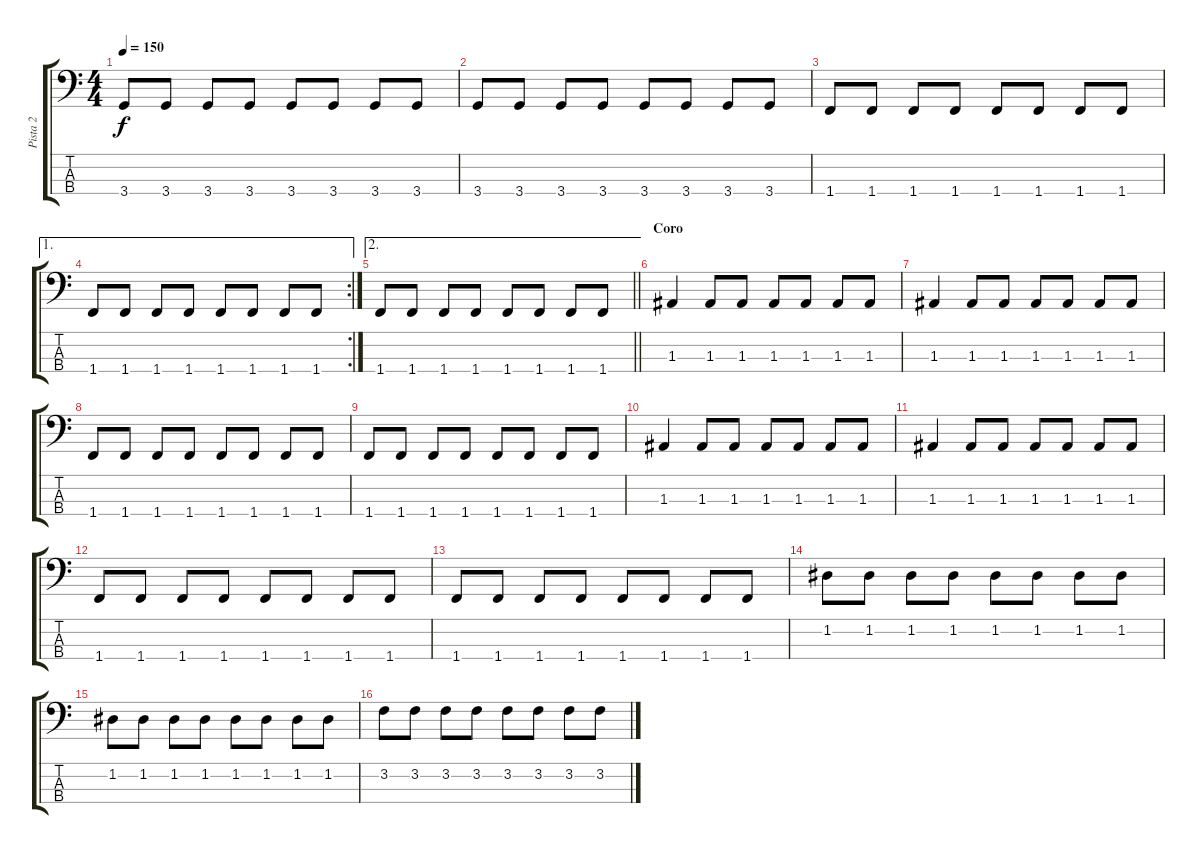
\track ("Pista 2" "Pista 2") {instrument electricbassfinger}
\staff {score tabs}
\tuning (G2 D2 A1 E1) {hide}
\ts (4 4)
\tempo 150
\clef f4
\ks c
3.4.8{dy f} 3.4.8 3.4.8 3.4.8 3.4.8 3.4.8 3.4.8 3.4.8 |
3.4.8 3.4.8 3.4.8 3.4.8 3.4.8 3.4.8 3.4.8 3.4.8 |
1.4.8 1.4.8 1.4.8 1.4.8 1.4.8 1.4.8 1.4.8 1.4.8 |
\ae 1
\rc 2
1.4.8 1.4.8 1.4.8 1.4.8 1.4.8 1.4.8 1.4.8 1.4.8 |
\ae 2
\barLineRight lightlight
1.4.8 1.4.8 1.4.8 1.4.8 1.4.8 1.4.8 1.4.8 1.4.8 |
\section ("" "Coro")
1.3.4 1.3.8 1.3.8 1.3.8 1.3.8 1.3.8 1.3.8 |
1.3.4 1.3.8 1.3.8 1.3.8 1.3.8 1.3.8 1.3.8 |
1.4.8 1.4.8 1.4.8 1.4.8 1.4.8 1.4.8 1.4.8 1.4.8 |
1.4.8 1.4.8 1.4.8 1.4.8 1.4.8 1.4.8 1.4.8 1.4.8 |
1.3.4 1.3.8 1.3.8 1.3.8 1.3.8 1.3.8 1.3.8 |
1.3.4 1.3.8 1.3.8 1.3.8 1.3.8 1.3.8 1.3.8 |
1.4.8 1.4.8 1.4.8 1.4.8 1.4.8 1.4.8 1.4.8 1.4.8 |
1.4.8 1.4.8 1.4.8 1.4.8 1.4.8 1.4.8 1.4.8 1.4.8 |
1.2.8 1.2.8 1.2.8 1.2.8 1.2.8 1.2.8 1.2.8 1.2.8 |
1.2.8 1.2.8 1.2.8 1.2.8 1.2.8 1.2.8 1.2.8 1.2.8 |
3.2.8 3.2.8 3.2.8 3.2.8 3.2.8 3.2.8 3.2.8 3.2.8
